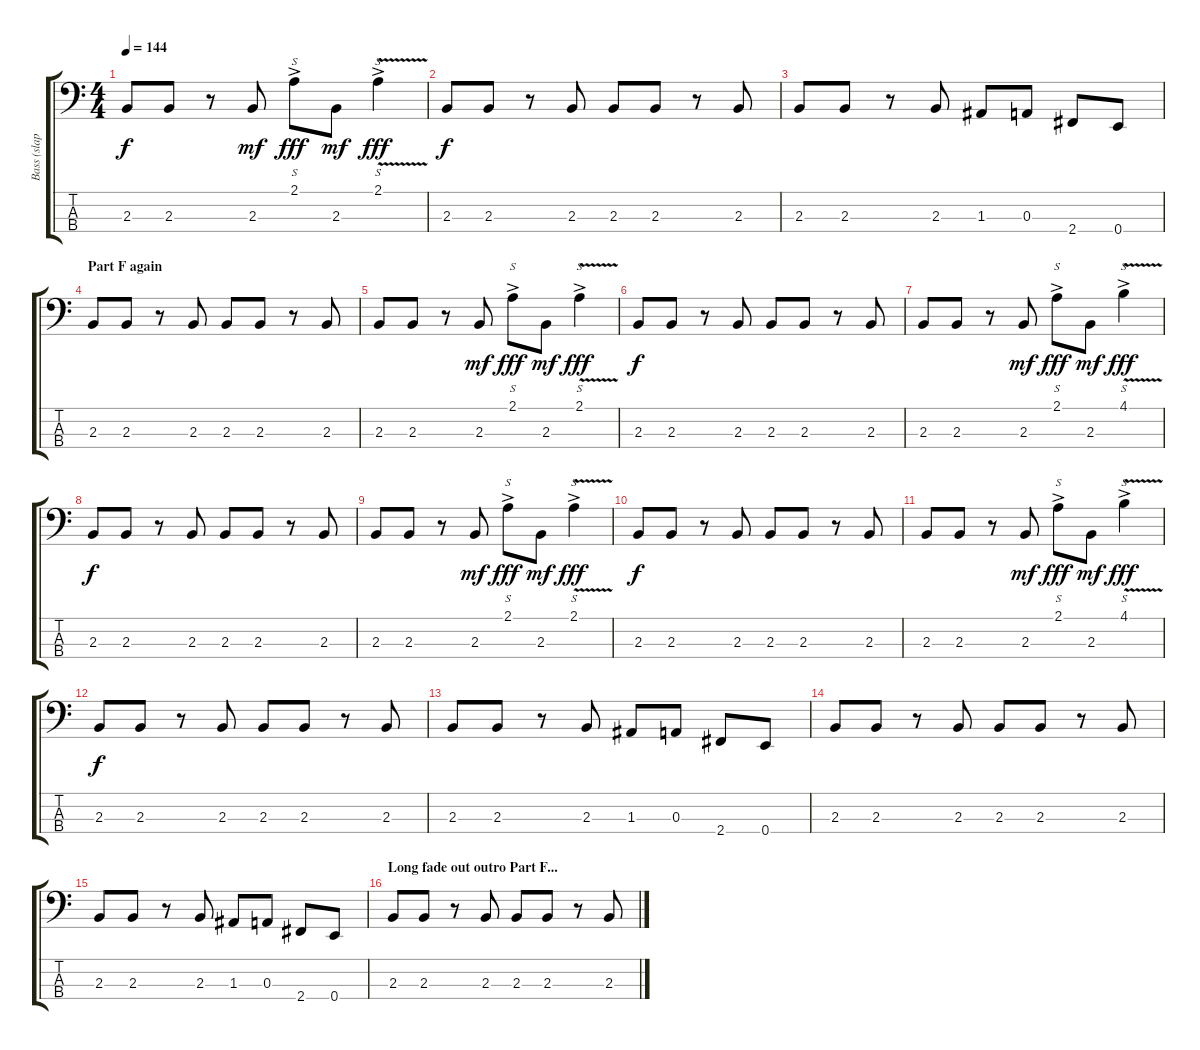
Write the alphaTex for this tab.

\track ("Bass (slap sometimes)" "Bass (slap") {instrument electricbassfinger}
\staff {score tabs}
\tuning (G2 D2 A1 E1) {hide}
\ts (4 4)
\tempo 144
\clef f4
\ks c
2.3.8{dy f} 2.3.8 r.8 2.3.8{dy mf} 2.1{ac}.8{s dy fff instrument slapbass1} 2.3.8{dy mf instrument electricbassfinger} 2.1{v ac}.4{s dy fff instrument slapbass1} |
2.3.8{dy f instrument electricbassfinger} 2.3.8 r.8 2.3.8 2.3.8 2.3.8 r.8 2.3.8 |
2.3.8 2.3.8 r.8 2.3.8 1.3.8 0.3.8 2.4.8 0.4.8 |
\section ("" "Part F again")
2.3.8{instrument electricbassfinger} 2.3.8 r.8 2.3.8 2.3.8 2.3.8 r.8 2.3.8 |
2.3.8 2.3.8 r.8 2.3.8{dy mf} 2.1{ac}.8{s dy fff instrument slapbass1} 2.3.8{dy mf instrument electricbassfinger} 2.1{v ac}.4{s dy fff instrument slapbass1} |
2.3.8{dy f instrument electricbassfinger} 2.3.8 r.8 2.3.8 2.3.8 2.3.8 r.8 2.3.8 |
2.3.8 2.3.8 r.8 2.3.8{dy mf} 2.1{ac}.8{s dy fff instrument slapbass1} 2.3.8{dy mf instrument electricbassfinger} 4.1{v ac}.4{s dy fff instrument slapbass1} |
2.3.8{dy f instrument electricbassfinger} 2.3.8 r.8 2.3.8 2.3.8 2.3.8 r.8 2.3.8 |
2.3.8 2.3.8 r.8 2.3.8{dy mf} 2.1{ac}.8{s dy fff instrument slapbass1} 2.3.8{dy mf instrument electricbassfinger} 2.1{v ac}.4{s dy fff instrument slapbass1} |
2.3.8{dy f instrument electricbassfinger} 2.3.8 r.8 2.3.8 2.3.8 2.3.8 r.8 2.3.8 |
2.3.8 2.3.8 r.8 2.3.8{dy mf} 2.1{ac}.8{s dy fff instrument slapbass1} 2.3.8{dy mf instrument electricbassfinger} 4.1{v ac}.4{s dy fff instrument slapbass1} |
2.3.8{dy f instrument electricbassfinger} 2.3.8 r.8 2.3.8 2.3.8 2.3.8 r.8 2.3.8 |
2.3.8 2.3.8 r.8 2.3.8 1.3.8 0.3.8 2.4.8 0.4.8 |
2.3.8{instrument electricbassfinger} 2.3.8 r.8 2.3.8 2.3.8 2.3.8 r.8 2.3.8 |
2.3.8 2.3.8 r.8 2.3.8 1.3.8 0.3.8 2.4.8 0.4.8 |
\section ("" "Long fade out outro Part F...")
2.3.8{volume 14 instrument electricbassfinger} 2.3.8 r.8 2.3.8 2.3.8 2.3.8 r.8 2.3.8
